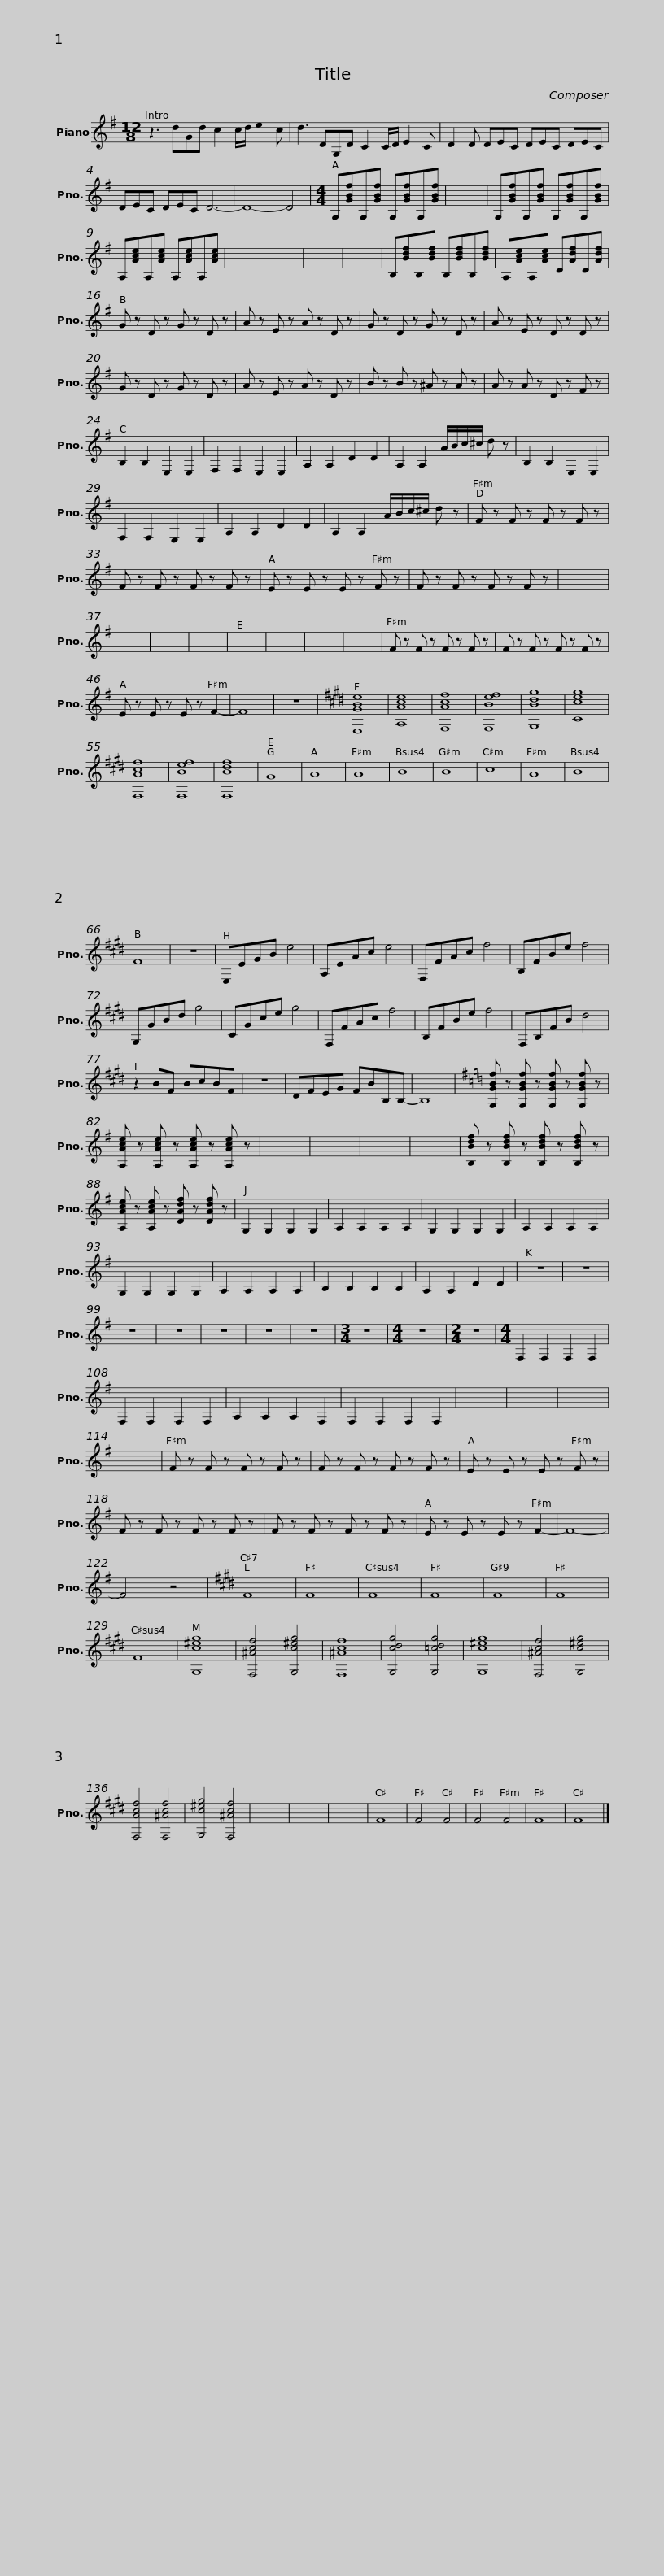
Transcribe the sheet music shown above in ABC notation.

X:1
L:1/8
M:12/8
I:linebreak $
K:G
V:1 treble
V:1
 z3 dGd c2 c/d/ e2 c | d3 DG,D C2 C/D/ E2 C | D2 D DEC DEC DEC | DEC DEC D6- |$ D8- D4 | %5
[M:4/4] G,[GBf]G,[GBf] G,[GBf]G,[GBf] | x8 | G,[GBf]G,[GBf] G,[GBf]G,[GBf] | A,[Ace]A,[Ace] A,[Ace]A,[Ace] | x8 | %10
 x8 | x8 | x8 |$ B,[Bdf]B,[Bdf] B,[Bdf]B,[Bdf] | A,[Ace]A,[Ace] D[Adf]D[Adf] | %15
 G z D z G z D z | A z E z A z D z | G z D z G z D z |$ A z E z D z D z | G z D z G z D z | %20
 A z E z A z D z | B z B z ^A z A z |$ A z A z D z F z | B,2 B,2 E,2 E,2 | F,2 F,2 E,2 E,2 | %25
 A,2 A,2 D2 D2 | A,2 A,2 A/B/c/^c/ d z | B,2 B,2 E,2 E,2 |$ F,2 F,2 E,2 E,2 | A,2 A,2 D2 D2 | %30
 A,2 A,2 A/B/c/^c/ d z | F z F z F z F z | F z F z F z F z |$ E z E z E z F z | F z F z F z F z | %35
 x8 | x8 | x8 | x8 | x8 | %40
 x8 | x8 | x8 |$ F z F z F z F z | F z F z F z F z | %45
 E z E z E z F2- | F8 | z8 |[K:E] [E,GBe]8 | [A,Ace]8 | %50
 [F,Acf]8 |$ [F,Bef]8 | [G,Bdg]8 | [Cceg]8 | [F,Acf]8 | %55
 [F,Bef]8 | [F,Bdf]8 | G8 | A8 | A8 | %60
 B8 | B8 | c8 | A8 | B8 |$ %65
 F8 | z8 | E,EGB e4 | A,EAc e4 | F,FAc f4 | %70
 B,FBe f4 | G,GBd g4 | CGce g4 | F,FAc f4 |$ B,FBe f4 | %75
 F,B,FB d4 | z2 BF BcBF | z8 | DFEG FBB,B,- | B,8 | %80
[K:G] [G,GBf] z [G,GBf] z [G,GBf] z [G,GBf] z |$ [A,Ace] z [A,Ace] z [A,Ace] z [A,Ace] z | x8 | x8 | x8 | %85
 x8 | [B,Bdf] z [B,Bdf] z [B,Bdf] z [B,Bdf] z | [A,Ace] z [A,Ace] z [DAdf] z [DAdf] z | G,2 G,2 G,2 G,2 | A,2 A,2 A,2 A,2 |$ %90
 G,2 G,2 G,2 G,2 | A,2 A,2 A,2 A,2 | G,2 G,2 G,2 G,2 | A,2 A,2 A,2 A,2 | B,2 B,2 B,2 B,2 | %95
 A,2 A,2 D2 D2 | z8 | z8 | z8 | z8 |$ %100
 z8 | z8 | z8 |[M:3/4] z6 |[M:4/4] z8 | %105
[M:2/4] z4 |[M:4/4] F,2 F,2 F,2 F,2 | F,2 F,2 F,2 F,2 | A,2 A,2 A,2 F,2 | F,2 F,2 F,2 F,2 | %110
 x8 | x8 |$ x8 | x8 | F z F z F z F z | %115
 F z F z F z F z | E z E z E z F z | F z F z F z F z |$ F z F z F z F z | E z E z E z F2- | %120
 F8- | F4 z4 |[K:E] F8 | F8 | F8 | %125
 F8 | F8 |$ F8 | F8 | [G,c^eg]8 | %130
 [F,^Acf]4 [G,c^eg]4 | [F,^Acf]8 | [G,cdg]4 [G,=cdg]4 | [G,c^eg]8 | [F,^Acf]4 [G,c^eg]4 | %135
 [F,Acf]4 [F,^Acf]4 | [G,c^eg]4 [F,^Acf]4 | x8 | x8 | x8 |$ %140
 F8 | F4 F4 | F4 F4 | F8 | F8 |] %145
